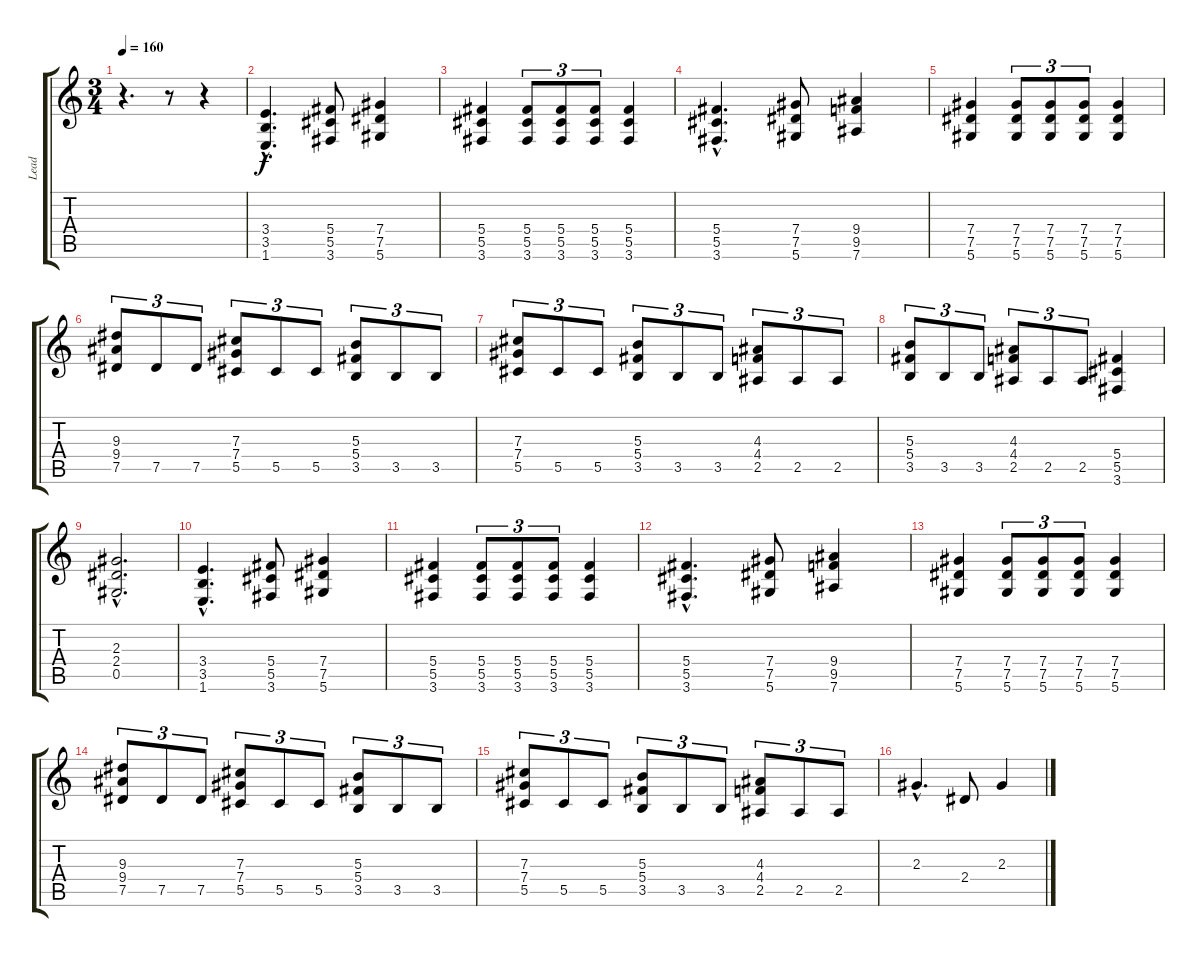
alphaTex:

\track ("Lead" "Lead") {instrument distortionguitar}
\staff {score tabs}
\tuning (Eb4 Bb3 Gb3 Db3 Ab2 Eb2) {hide}
\ts (3 4)
\tempo 160
\clef g2
\ks c
r.4{d dy f instrument distortionguitar} r.8 r.4 |
(3.4{hac} 3.5{hac} 1.6{hac}).4{d} (5.4 5.5 3.6).8 (7.4 7.5 5.6).4 |
(5.4 5.5 3.6).4 (5.4 5.5 3.6).8{tu (3 2)} (5.4 5.5 3.6).8{tu (3 2)} (5.4 5.5 3.6).8{tu (3 2)} (5.4 5.5 3.6).4 |
(5.4{hac} 5.5{hac} 3.6{hac}).4{d} (7.4 7.5 5.6).8 (9.4 9.5 7.6).4 |
(7.4 7.5 5.6).4 (7.4 7.5 5.6).8{tu (3 2)} (7.4 7.5 5.6).8{tu (3 2)} (7.4 7.5 5.6).8{tu (3 2)} (7.4 7.5 5.6).4 |
(9.3 9.4 7.5).8{tu (3 2)} 7.5.8{tu (3 2)} 7.5.8{tu (3 2)} (7.3 7.4 5.5).8{tu (3 2)} 5.5.8{tu (3 2)} 5.5.8{tu (3 2)} (5.3 5.4 3.5).8{tu (3 2)} 3.5.8{tu (3 2)} 3.5.8{tu (3 2)} |
(7.3 7.4 5.5).8{tu (3 2)} 5.5.8{tu (3 2)} 5.5.8{tu (3 2)} (5.3 5.4 3.5).8{tu (3 2)} 3.5.8{tu (3 2)} 3.5.8{tu (3 2)} (4.3 4.4 2.5).8{tu (3 2)} 2.5.8{tu (3 2)} 2.5.8{tu (3 2)} |
(5.3 5.4 3.5).8{tu (3 2)} 3.5.8{tu (3 2)} 3.5.8{tu (3 2)} (4.3 4.4 2.5).8{tu (3 2)} 2.5.8{tu (3 2)} 2.5.8{tu (3 2)} (5.4 5.5 3.6).4 |
(2.3{hac} 2.4{hac} 0.5{hac}).2{d} |
(3.4{hac} 3.5{hac} 1.6{hac}).4{d} (5.4 5.5 3.6).8 (7.4 7.5 5.6).4 |
(5.4 5.5 3.6).4 (5.4 5.5 3.6).8{tu (3 2)} (5.4 5.5 3.6).8{tu (3 2)} (5.4 5.5 3.6).8{tu (3 2)} (5.4 5.5 3.6).4 |
(5.4{hac} 5.5{hac} 3.6{hac}).4{d} (7.4 7.5 5.6).8 (9.4 9.5 7.6).4 |
(7.4 7.5 5.6).4 (7.4 7.5 5.6).8{tu (3 2)} (7.4 7.5 5.6).8{tu (3 2)} (7.4 7.5 5.6).8{tu (3 2)} (7.4 7.5 5.6).4 |
(9.3 9.4 7.5).8{tu (3 2)} 7.5.8{tu (3 2)} 7.5.8{tu (3 2)} (7.3 7.4 5.5).8{tu (3 2)} 5.5.8{tu (3 2)} 5.5.8{tu (3 2)} (5.3 5.4 3.5).8{tu (3 2)} 3.5.8{tu (3 2)} 3.5.8{tu (3 2)} |
(7.3 7.4 5.5).8{tu (3 2)} 5.5.8{tu (3 2)} 5.5.8{tu (3 2)} (5.3 5.4 3.5).8{tu (3 2)} 3.5.8{tu (3 2)} 3.5.8{tu (3 2)} (4.3 4.4 2.5).8{tu (3 2)} 2.5.8{tu (3 2)} 2.5.8{tu (3 2)} |
2.3{hac}.4{d} 2.4.8 2.3.4
